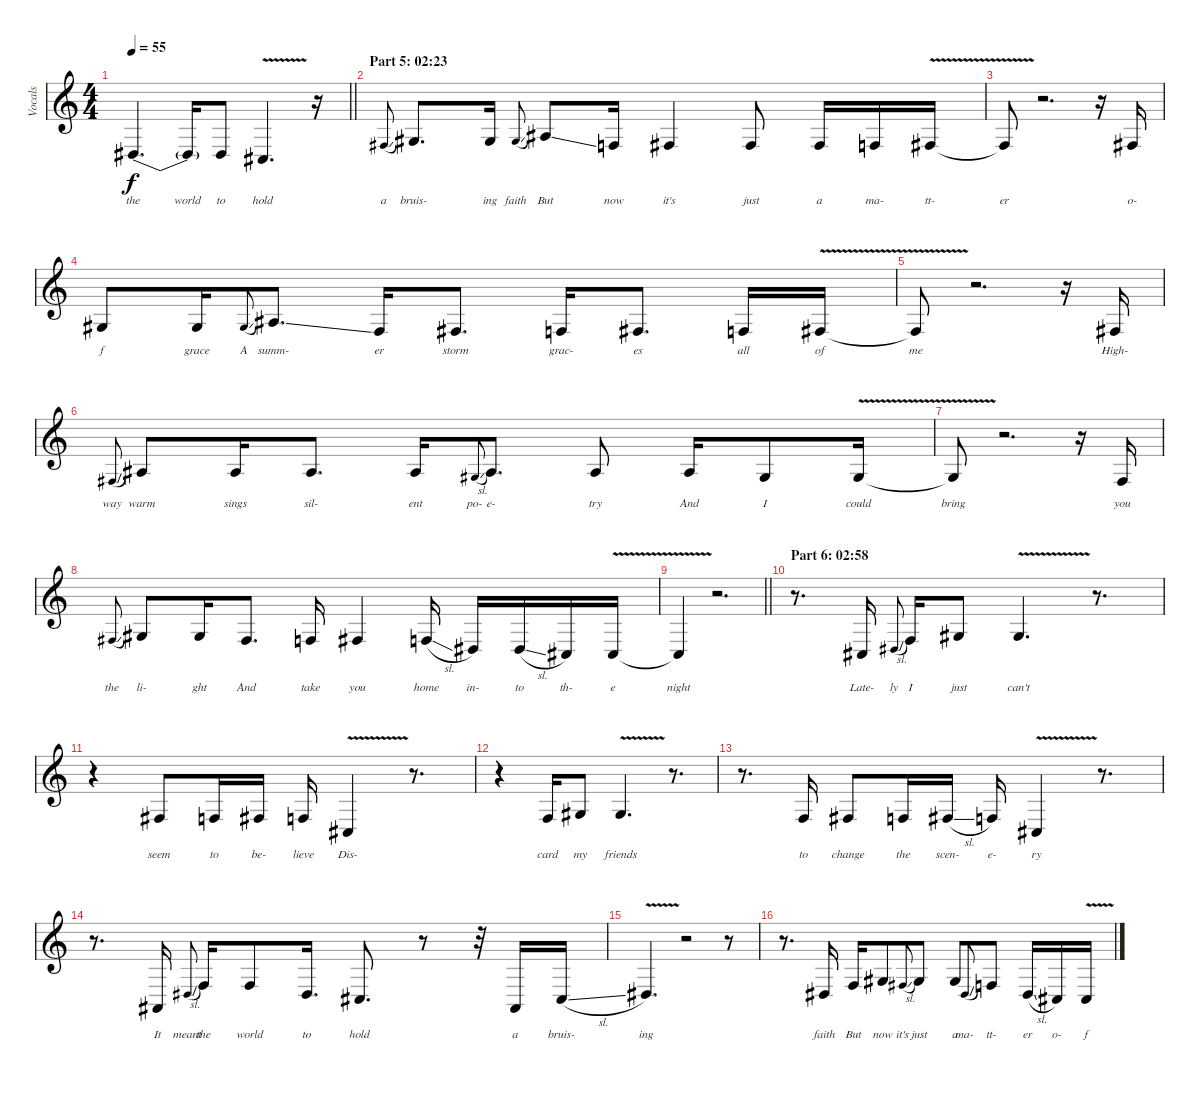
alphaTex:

\track ("Vocals" "Vocals") {instrument altosax}
\staff {score}
\tuning (Eb4 Bb3 Gb3 Db3 Ab2 Eb2) {hide}
\ts (4 4)
\tempo 55
\clef g2
\barLineRight lightlight
\ks c
2.4{be (bendrelease 0 0 15 4 45 4 60 0)}.4{d lyrics (0 "the") lyrics (1 "") lyrics (2 "") lyrics (3 "") lyrics (4 "") dy f} 2.4{t}.16{lyrics (0 "world") lyrics (1 "") lyrics (2 "") lyrics (3 "") lyrics (4 "")} 2.4.8{lyrics (0 "to") lyrics (1 "") lyrics (2 "") lyrics (3 "") lyrics (4 "")} 0.4{v}.4{d lyrics (0 "hold") lyrics (1 "") lyrics (2 "") lyrics (3 "") lyrics (4 "")} r.16 |
\section ("" "Part 5: 02:23")
5.4{sl}.8{lyrics (0 "a") lyrics (1 "") lyrics (2 "") lyrics (3 "") lyrics (4 "") gr onbeat} 7.4.8{d lyrics (0 "bruis-") lyrics (1 "") lyrics (2 "") lyrics (3 "") lyrics (4 "")} 7.4.16{lyrics (0 "ing") lyrics (1 "") lyrics (2 "") lyrics (3 "") lyrics (4 "")} 7.4{sl}.8{lyrics (0 "faith") lyrics (1 "") lyrics (2 "") lyrics (3 "") lyrics (4 "") gr onbeat} 9.4{ss}.8{lyrics (0 "But") lyrics (1 "") lyrics (2 "") lyrics (3 "") lyrics (4 "")} 4.4.16{lyrics (0 "now") lyrics (1 "") lyrics (2 "") lyrics (3 "") lyrics (4 "")} 5.4.4{lyrics (0 "it's") lyrics (1 "") lyrics (2 "") lyrics (3 "") lyrics (4 "")} 5.4.8{lyrics (0 "just") lyrics (1 "") lyrics (2 "") lyrics (3 "") lyrics (4 "")} 5.4.16{lyrics (0 "a") lyrics (1 "") lyrics (2 "") lyrics (3 "") lyrics (4 "")} 4.4.16{lyrics (0 "ma-") lyrics (1 "") lyrics (2 "") lyrics (3 "") lyrics (4 "")} 5.4{v}.16{lyrics (0 "tt-") lyrics (1 "") lyrics (2 "") lyrics (3 "") lyrics (4 "")} |
5.4{t}.8{lyrics (0 "er") lyrics (1 "") lyrics (2 "") lyrics (3 "") lyrics (4 "")} r.2{d} r.16 5.4.16{lyrics (0 "o-") lyrics (1 "") lyrics (2 "") lyrics (3 "") lyrics (4 "")} |
7.4.8{lyrics (0 "f") lyrics (1 "") lyrics (2 "") lyrics (3 "") lyrics (4 "")} 7.4.16{lyrics (0 "grace") lyrics (1 "") lyrics (2 "") lyrics (3 "") lyrics (4 "")} 7.4{sl}.8{lyrics (0 "A") lyrics (1 "") lyrics (2 "") lyrics (3 "") lyrics (4 "") gr onbeat} 9.4{ss}.8{d lyrics (0 "summ-") lyrics (1 "") lyrics (2 "") lyrics (3 "") lyrics (4 "")} 4.4.16{lyrics (0 "er") lyrics (1 "") lyrics (2 "") lyrics (3 "") lyrics (4 "")} 5.4.8{d lyrics (0 "storm") lyrics (1 "") lyrics (2 "") lyrics (3 "") lyrics (4 "")} 4.4.16{lyrics (0 "grac-") lyrics (1 "") lyrics (2 "") lyrics (3 "") lyrics (4 "")} 5.4.8{d lyrics (0 "es") lyrics (1 "") lyrics (2 "") lyrics (3 "") lyrics (4 "")} 4.4.16{lyrics (0 "all") lyrics (1 "") lyrics (2 "") lyrics (3 "") lyrics (4 "")} 5.4{v}.16{lyrics (0 "of") lyrics (1 "") lyrics (2 "") lyrics (3 "") lyrics (4 "")} |
5.4{t}.8{lyrics (0 "me") lyrics (1 "") lyrics (2 "") lyrics (3 "") lyrics (4 "")} r.2{d} r.16 5.4.16{lyrics (0 "High-") lyrics (1 "") lyrics (2 "") lyrics (3 "") lyrics (4 "")} |
5.4{sl}.8{lyrics (0 "way") lyrics (1 "") lyrics (2 "") lyrics (3 "") lyrics (4 "") gr onbeat} 9.4.8{lyrics (0 "warm") lyrics (1 "") lyrics (2 "") lyrics (3 "") lyrics (4 "")} 9.4.16{lyrics (0 "sings") lyrics (1 "") lyrics (2 "") lyrics (3 "") lyrics (4 "")} 9.4.8{d lyrics (0 "sil-") lyrics (1 "") lyrics (2 "") lyrics (3 "") lyrics (4 "")} 9.4.16{lyrics (0 "ent") lyrics (1 "") lyrics (2 "") lyrics (3 "") lyrics (4 "")} 7.4{sl}.8{lyrics (0 "po-") lyrics (1 "") lyrics (2 "") lyrics (3 "") lyrics (4 "") gr onbeat} 9.4.8{d lyrics (0 "e-") lyrics (1 "") lyrics (2 "") lyrics (3 "") lyrics (4 "")} 9.4.8{lyrics (0 "try") lyrics (1 "") lyrics (2 "") lyrics (3 "") lyrics (4 "")} 9.4.16{lyrics (0 "And") lyrics (1 "") lyrics (2 "") lyrics (3 "") lyrics (4 "")} 7.4.8{lyrics (0 "I") lyrics (1 "") lyrics (2 "") lyrics (3 "") lyrics (4 "")} 7.4{v}.16{lyrics (0 "could") lyrics (1 "") lyrics (2 "") lyrics (3 "") lyrics (4 "")} |
7.4{t}.8{lyrics (0 "bring") lyrics (1 "") lyrics (2 "") lyrics (3 "") lyrics (4 "")} r.2{d} r.16 4.4.16{lyrics (0 "you") lyrics (1 "") lyrics (2 "") lyrics (3 "") lyrics (4 "")} |
5.4{sl}.8{lyrics (0 "the") lyrics (1 "") lyrics (2 "") lyrics (3 "") lyrics (4 "") gr onbeat} 7.4.8{lyrics (0 "li-") lyrics (1 "") lyrics (2 "") lyrics (3 "") lyrics (4 "")} 7.4.16{lyrics (0 "ght") lyrics (1 "") lyrics (2 "") lyrics (3 "") lyrics (4 "")} 5.4.8{d lyrics (0 "And") lyrics (1 "") lyrics (2 "") lyrics (3 "") lyrics (4 "")} 4.4.16{lyrics (0 "take") lyrics (1 "") lyrics (2 "") lyrics (3 "") lyrics (4 "")} 5.4.4{lyrics (0 "you") lyrics (1 "") lyrics (2 "") lyrics (3 "") lyrics (4 "")} 4.4{sl}.16{lyrics (0 "home") lyrics (1 "") lyrics (2 "") lyrics (3 "") lyrics (4 "")} 2.4.16{lyrics (0 "in-") lyrics (1 "") lyrics (2 "") lyrics (3 "") lyrics (4 "")} 2.4{sl}.16{lyrics (0 "to") lyrics (1 "") lyrics (2 "") lyrics (3 "") lyrics (4 "")} 0.4.16{lyrics (0 "th-") lyrics (1 "") lyrics (2 "") lyrics (3 "") lyrics (4 "")} 0.4{v}.16{lyrics (0 "e") lyrics (1 "") lyrics (2 "") lyrics (3 "") lyrics (4 "")} |
\barLineRight lightlight
0.4{t}.4{lyrics (0 "night") lyrics (1 "") lyrics (2 "") lyrics (3 "") lyrics (4 "")} r.2{d} |
\section ("" "Part 6: 02:58")
r.8{d} 0.4.16{lyrics (0 "Late-") lyrics (1 "") lyrics (2 "") lyrics (3 "") lyrics (4 "")} 2.4{sl}.8{lyrics (0 "ly") lyrics (1 "") lyrics (2 "") lyrics (3 "") lyrics (4 "") gr onbeat} 4.4.16{lyrics (0 "I") lyrics (1 "") lyrics (2 "") lyrics (3 "") lyrics (4 "")} 7.4.8{lyrics (0 "just") lyrics (1 "") lyrics (2 "") lyrics (3 "") lyrics (4 "")} 7.4{v}.4{d lyrics (0 "can't") lyrics (1 "") lyrics (2 "") lyrics (3 "") lyrics (4 "")} r.8{d} |
r.4 5.4.8{lyrics (0 "seem") lyrics (1 "") lyrics (2 "") lyrics (3 "") lyrics (4 "")} 4.4.16{lyrics (0 "to") lyrics (1 "") lyrics (2 "") lyrics (3 "") lyrics (4 "")} 5.4.16{lyrics (0 "be-") lyrics (1 "") lyrics (2 "") lyrics (3 "") lyrics (4 "")} 4.4.16{lyrics (0 "lieve") lyrics (1 "") lyrics (2 "") lyrics (3 "") lyrics (4 "")} 0.4{v}.4{lyrics (0 "Dis-") lyrics (1 "") lyrics (2 "") lyrics (3 "") lyrics (4 "")} r.8{d} |
r.4 4.4.16{lyrics (0 "card") lyrics (1 "") lyrics (2 "") lyrics (3 "") lyrics (4 "")} 7.4.8{lyrics (0 "my") lyrics (1 "") lyrics (2 "") lyrics (3 "") lyrics (4 "")} 7.4{v}.4{d lyrics (0 "friends") lyrics (1 "") lyrics (2 "") lyrics (3 "") lyrics (4 "")} r.8{d} |
r.8{d} 4.4.16{lyrics (0 "to") lyrics (1 "") lyrics (2 "") lyrics (3 "") lyrics (4 "")} 5.4.8{lyrics (0 "change") lyrics (1 "") lyrics (2 "") lyrics (3 "") lyrics (4 "")} 4.4.16{lyrics (0 "the") lyrics (1 "") lyrics (2 "") lyrics (3 "") lyrics (4 "")} 5.4{sl}.16{lyrics (0 "scen-") lyrics (1 "") lyrics (2 "") lyrics (3 "") lyrics (4 "")} 4.4.16{lyrics (0 "e-") lyrics (1 "") lyrics (2 "") lyrics (3 "") lyrics (4 "")} 0.4{v}.4{lyrics (0 "ry") lyrics (1 "") lyrics (2 "") lyrics (3 "") lyrics (4 "")} r.8{d} |
r.8{d} 2.5.16{lyrics (0 "It") lyrics (1 "") lyrics (2 "") lyrics (3 "") lyrics (4 "")} 2.4{sl}.8{lyrics (0 "meant") lyrics (1 "") lyrics (2 "") lyrics (3 "") lyrics (4 "") gr onbeat} 4.4.16{lyrics (0 "the") lyrics (1 "") lyrics (2 "") lyrics (3 "") lyrics (4 "")} 4.4.8{lyrics (0 "world") lyrics (1 "") lyrics (2 "") lyrics (3 "") lyrics (4 "")} 2.4.16{d lyrics (0 "to") lyrics (1 "") lyrics (2 "") lyrics (3 "") lyrics (4 "")} 0.4.8{d lyrics (0 "hold") lyrics (1 "") lyrics (2 "") lyrics (3 "") lyrics (4 "")} r.8 r.32 2.5.16{lyrics (0 "a") lyrics (1 "") lyrics (2 "") lyrics (3 "") lyrics (4 "")} 0.4{sl}.16{lyrics (0 "bruis-") lyrics (1 "") lyrics (2 "") lyrics (3 "") lyrics (4 "")} |
2.4{v}.4{d lyrics (0 "ing") lyrics (1 "") lyrics (2 "") lyrics (3 "") lyrics (4 "")} r.2 r.8 |
r.8{d} 2.4.16{lyrics (0 "faith") lyrics (1 "") lyrics (2 "") lyrics (3 "") lyrics (4 "")} 4.4.16{lyrics (0 "But") lyrics (1 "") lyrics (2 "") lyrics (3 "") lyrics (4 "")} 7.4.8{lyrics (0 "now") lyrics (1 "") lyrics (2 "") lyrics (3 "") lyrics (4 "")} 5.4{sl}.8{lyrics (0 "it's") lyrics (1 "") lyrics (2 "") lyrics (3 "") lyrics (4 "") gr onbeat} 7.4.8{lyrics (0 "just") lyrics (1 "") lyrics (2 "") lyrics (3 "") lyrics (4 "")} 7.4.8{lyrics (0 "a") lyrics (1 "") lyrics (2 "") lyrics (3 "") lyrics (4 "")} 2.4{sl}.8{lyrics (0 "ma-") lyrics (1 "") lyrics (2 "") lyrics (3 "") lyrics (4 "") gr onbeat} 4.4.8{lyrics (0 "tt-") lyrics (1 "") lyrics (2 "") lyrics (3 "") lyrics (4 "")} 2.4{sl}.16{lyrics (0 "er") lyrics (1 "") lyrics (2 "") lyrics (3 "") lyrics (4 "")} 0.4.16{lyrics (0 "o-") lyrics (1 "") lyrics (2 "") lyrics (3 "") lyrics (4 "")} 0.4{v}.16{lyrics (0 "f") lyrics (1 "") lyrics (2 "") lyrics (3 "") lyrics (4 "")}
